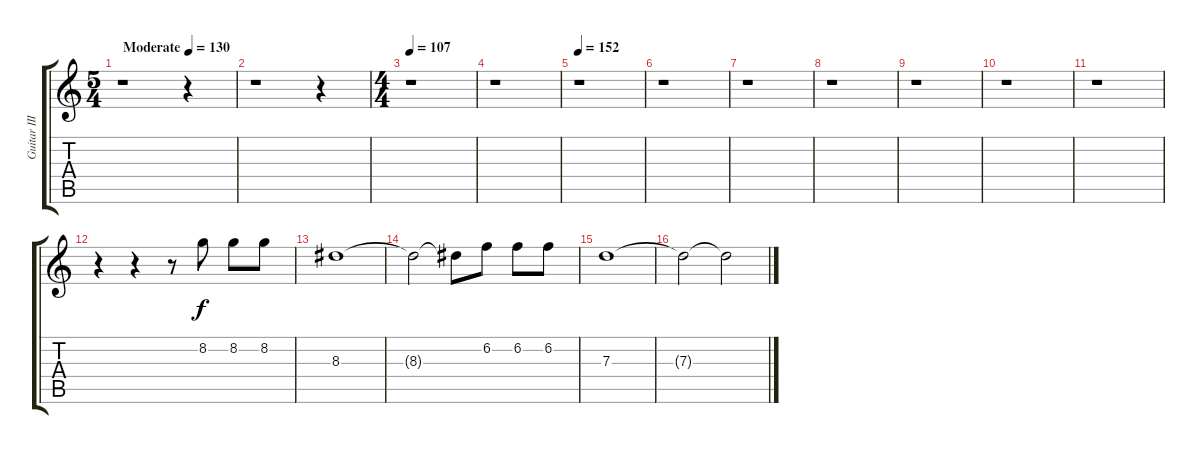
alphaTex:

\track ("Guitar III" "Guitar III") {instrument overdrivenguitar}
\staff {score tabs}
\tuning (E4 B3 G3 D3 A2 E2) {hide}
\ts (5 4)
\tempo (130 "Moderate")
\clef g2
\ks c
r.1{dy f instrument overdrivenguitar} r.4 |
r.1 r.4 |
\ts (4 4)
\tempo 107
r.1 |
r.1 |
\tempo 152
r.1 |
r.1 |
r.1 |
r.1 |
r.1 |
r.1 |
r.1 |
r.4 r.4 r.8 8.2.8 8.2.8 8.2.8 |
8.3.1 |
8.3{t}.2 8.3{t}.8 6.2.8 6.2.8 6.2.8 |
7.3.1 |
7.3{t}.2 7.3{t}.2
